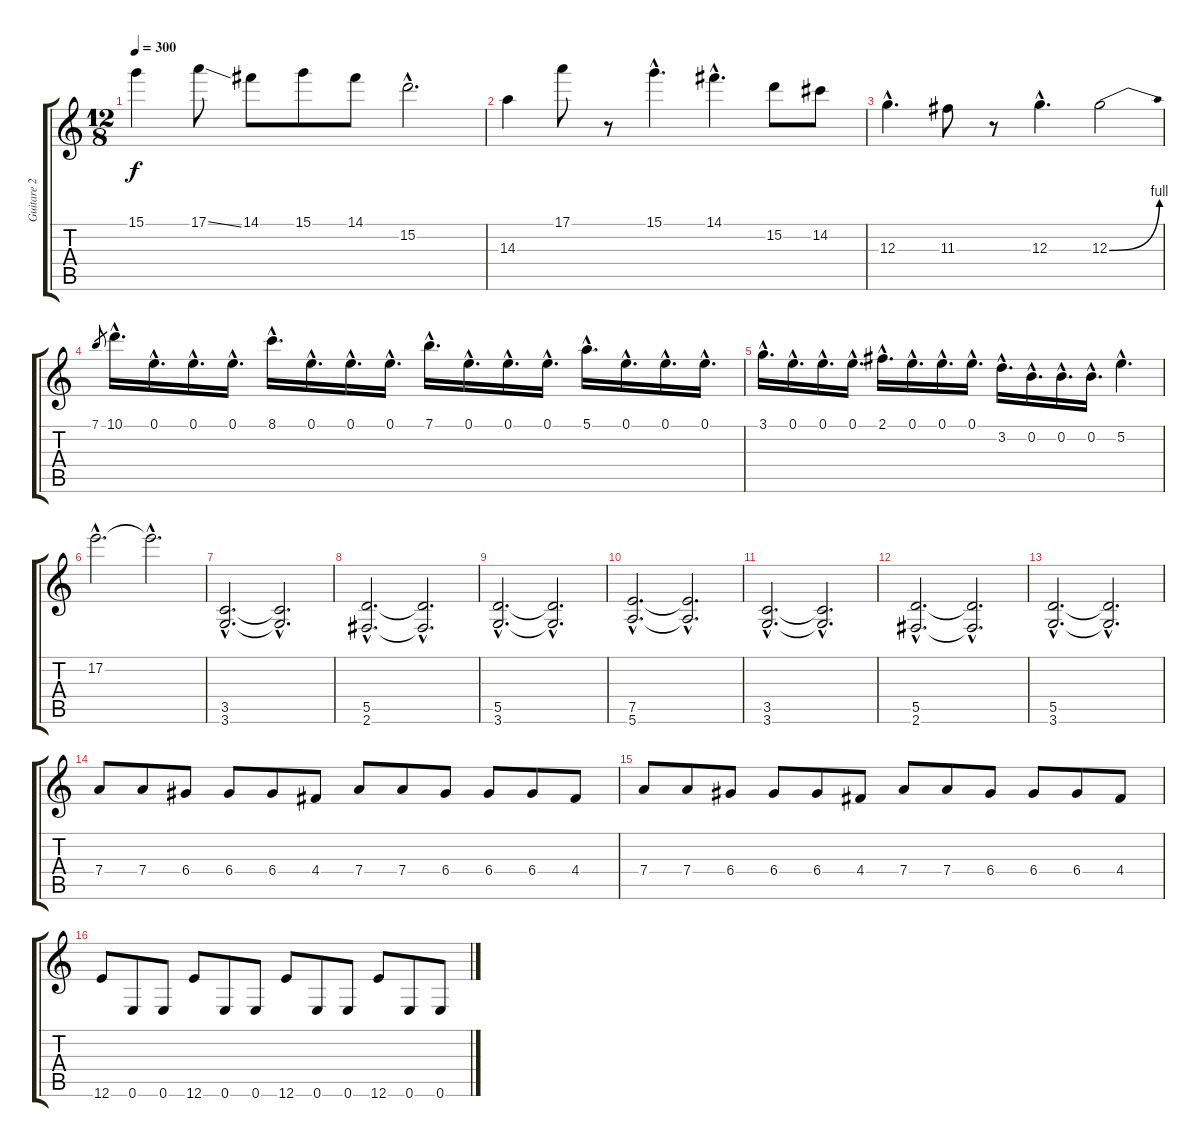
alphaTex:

\track ("Guitare 2" "Guitare 2") {instrument distortionguitar}
\staff {score tabs}
\tuning (E4 B3 G3 D3 A2 E2) {hide}
\ts (12 8)
\tempo 300
\clef g2
\ks c
15.1.4{dy f} 17.1{ss}.8 14.1.8 15.1.8 14.1.8 15.2{hac}.2{d} |
14.3.4 17.1.8 r.8 15.1{hac}.4{d} 14.1{hac}.4{d} 15.2.8 14.2.8 |
12.3{hac}.4{d} 11.3.8 r.8 12.3{hac}.4{d} 12.3{be (bend 0 0 60 4)}.2 |
7.1.8{gr} 10.1{hac}.16{d} 0.1{hac}.16{d} 0.1{hac}.16{d} 0.1{hac}.16{d} 8.1{hac}.16{d} 0.1{hac}.16{d} 0.1{hac}.16{d} 0.1{hac}.16{d} 7.1{hac}.16{d} 0.1{hac}.16{d} 0.1{hac}.16{d} 0.1{hac}.16{d} 5.1{hac}.16{d} 0.1{hac}.16{d} 0.1{hac}.16{d} 0.1{hac}.16{d} |
3.1{hac}.16{d} 0.1{hac}.16{d} 0.1{hac}.16{d} 0.1{hac}.16{d} 2.1{hac}.16{d} 0.1{hac}.16{d} 0.1{hac}.16{d} 0.1{hac}.16{d} 3.2{hac}.16{d} 0.2{hac}.16{d} 0.2{hac}.16{d} 0.2{hac}.16{d} 5.2{hac}.4{d} |
17.2{hac}.2{d} 17.2{hac t}.2{d} |
(3.5{hac} 3.6{hac}).2{d} (3.5{hac t} 3.6{hac t}).2{d} |
(5.5{hac} 2.6{hac}).2{d} (5.5{hac t} 2.6{hac t}).2{d} |
(5.5{hac} 3.6{hac}).2{d} (5.5{hac t} 3.6{hac t}).2{d} |
(7.5{hac} 5.6{hac}).2{d} (7.5{hac t} 5.6{hac t}).2{d} |
(3.5{hac} 3.6{hac}).2{d} (3.5{hac t} 3.6{hac t}).2{d} |
(5.5{hac} 2.6{hac}).2{d} (5.5{hac t} 2.6{hac t}).2{d} |
(5.5{hac} 3.6{hac}).2{d} (5.5{hac t} 3.6{hac t}).2{d} |
7.4.8 7.4.8 6.4.8 6.4.8 6.4.8 4.4.8 7.4.8 7.4.8 6.4.8 6.4.8 6.4.8 4.4.8 |
7.4.8 7.4.8 6.4.8 6.4.8 6.4.8 4.4.8 7.4.8 7.4.8 6.4.8 6.4.8 6.4.8 4.4.8 |
12.6.8 0.6.8 0.6.8 12.6.8 0.6.8 0.6.8 12.6.8 0.6.8 0.6.8 12.6.8 0.6.8 0.6.8
